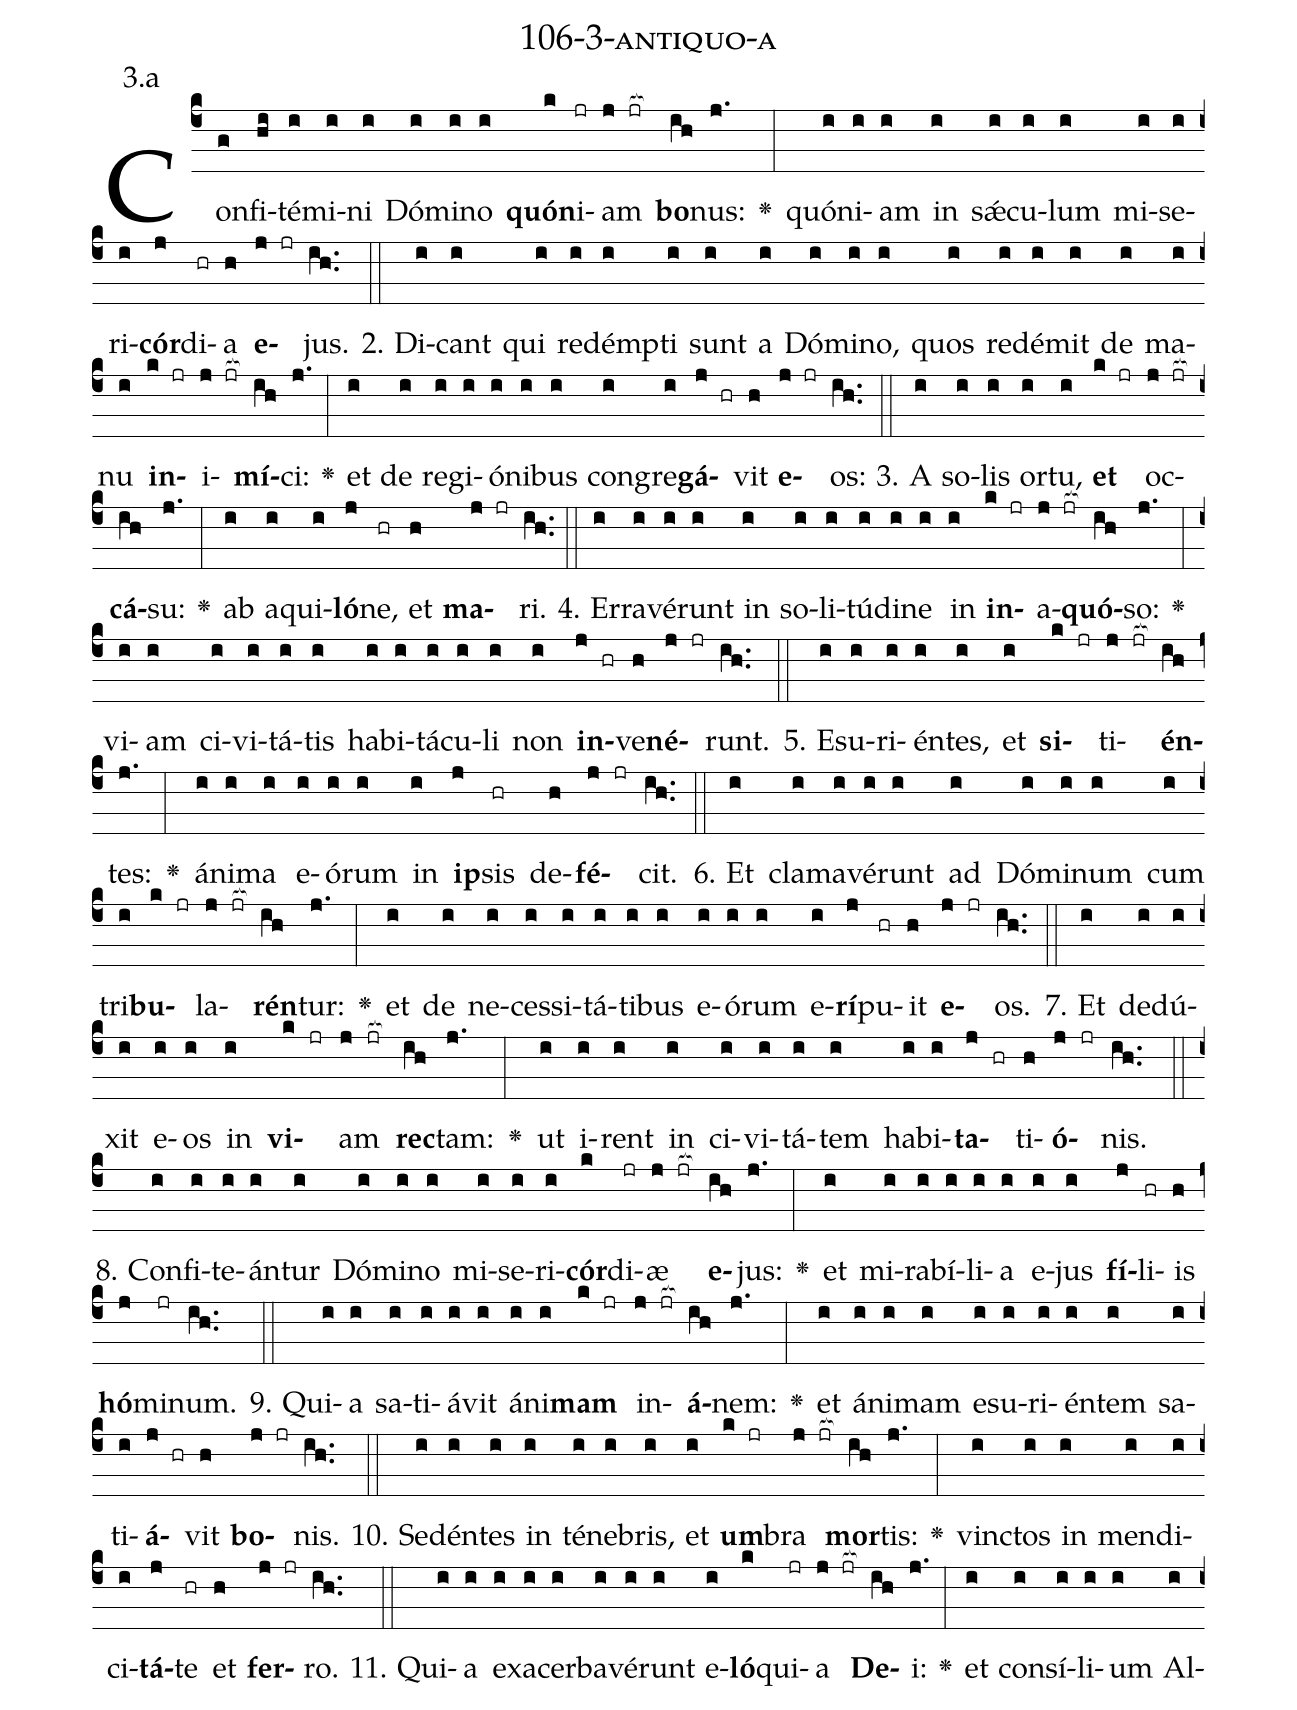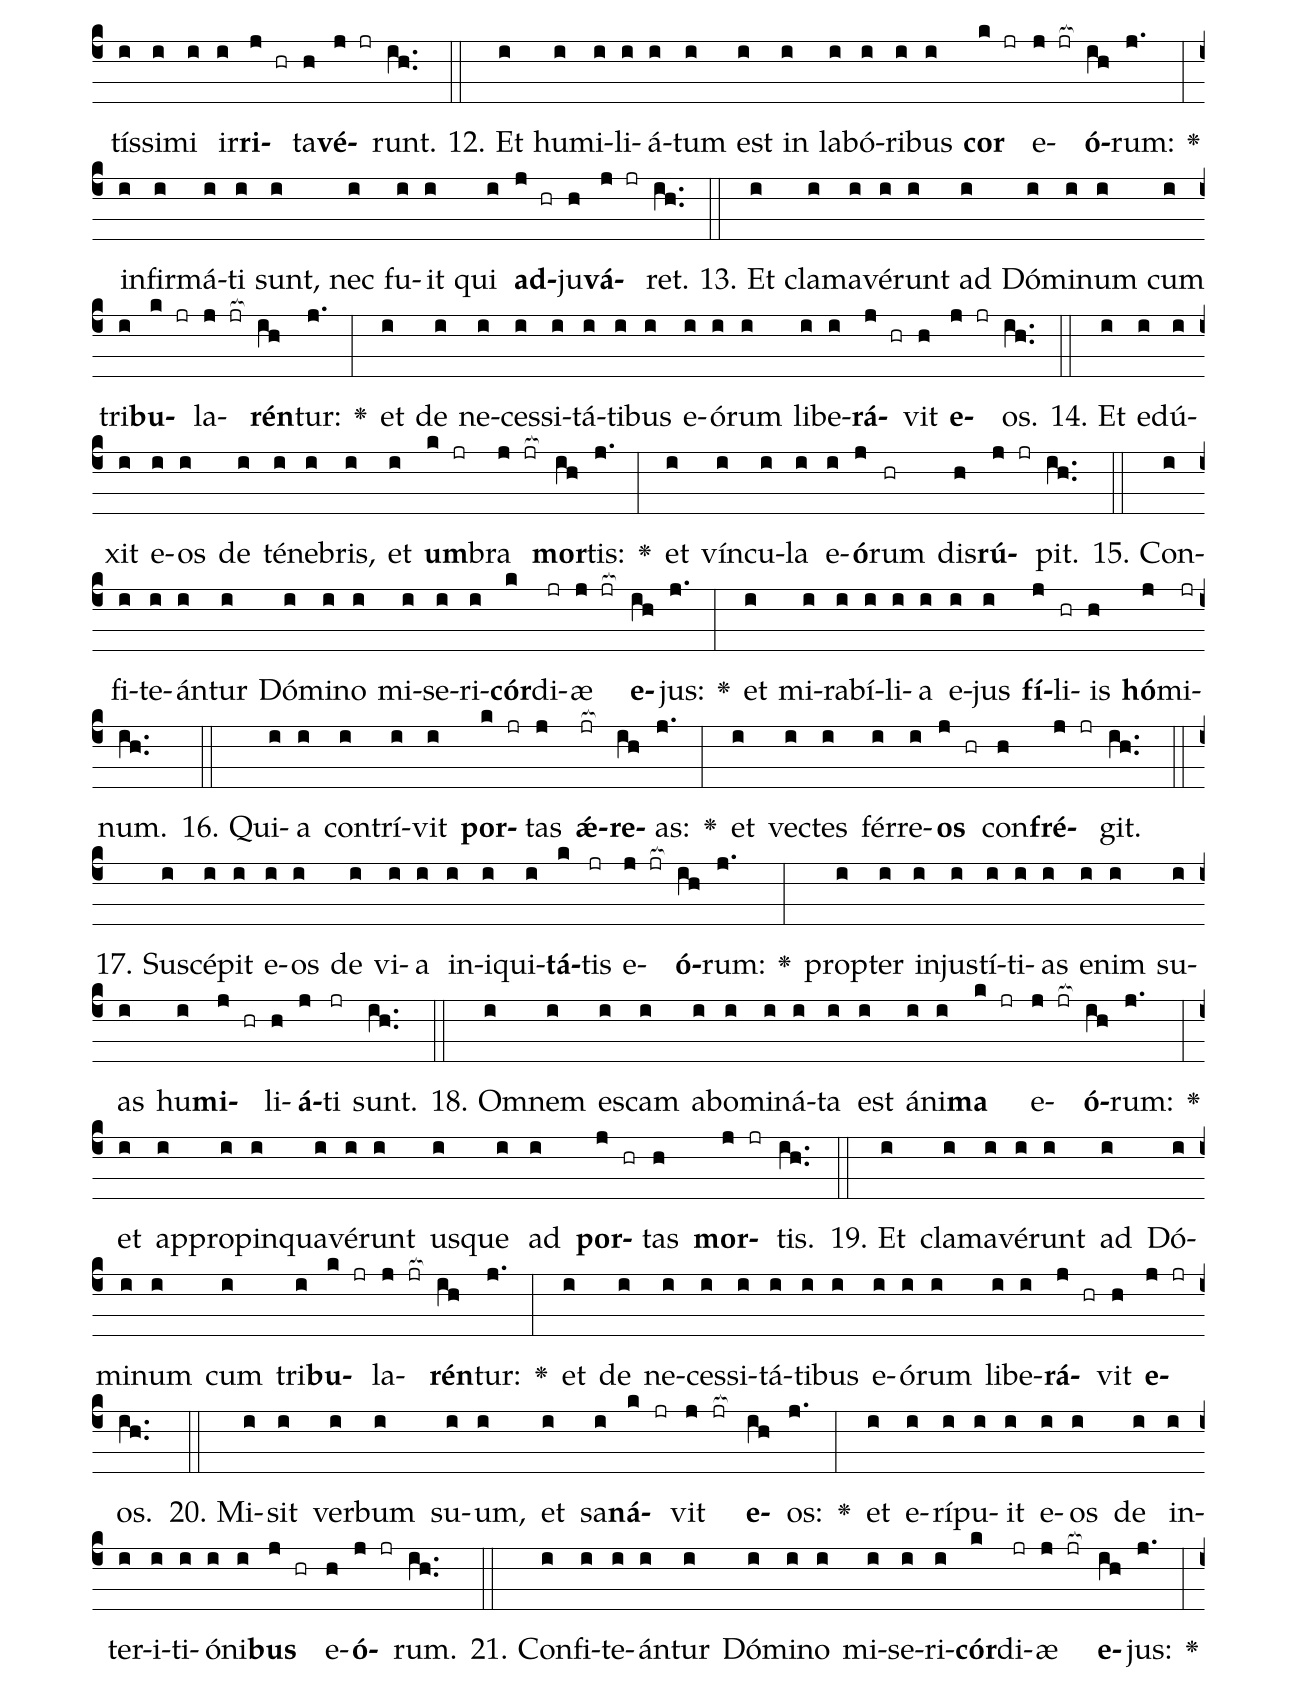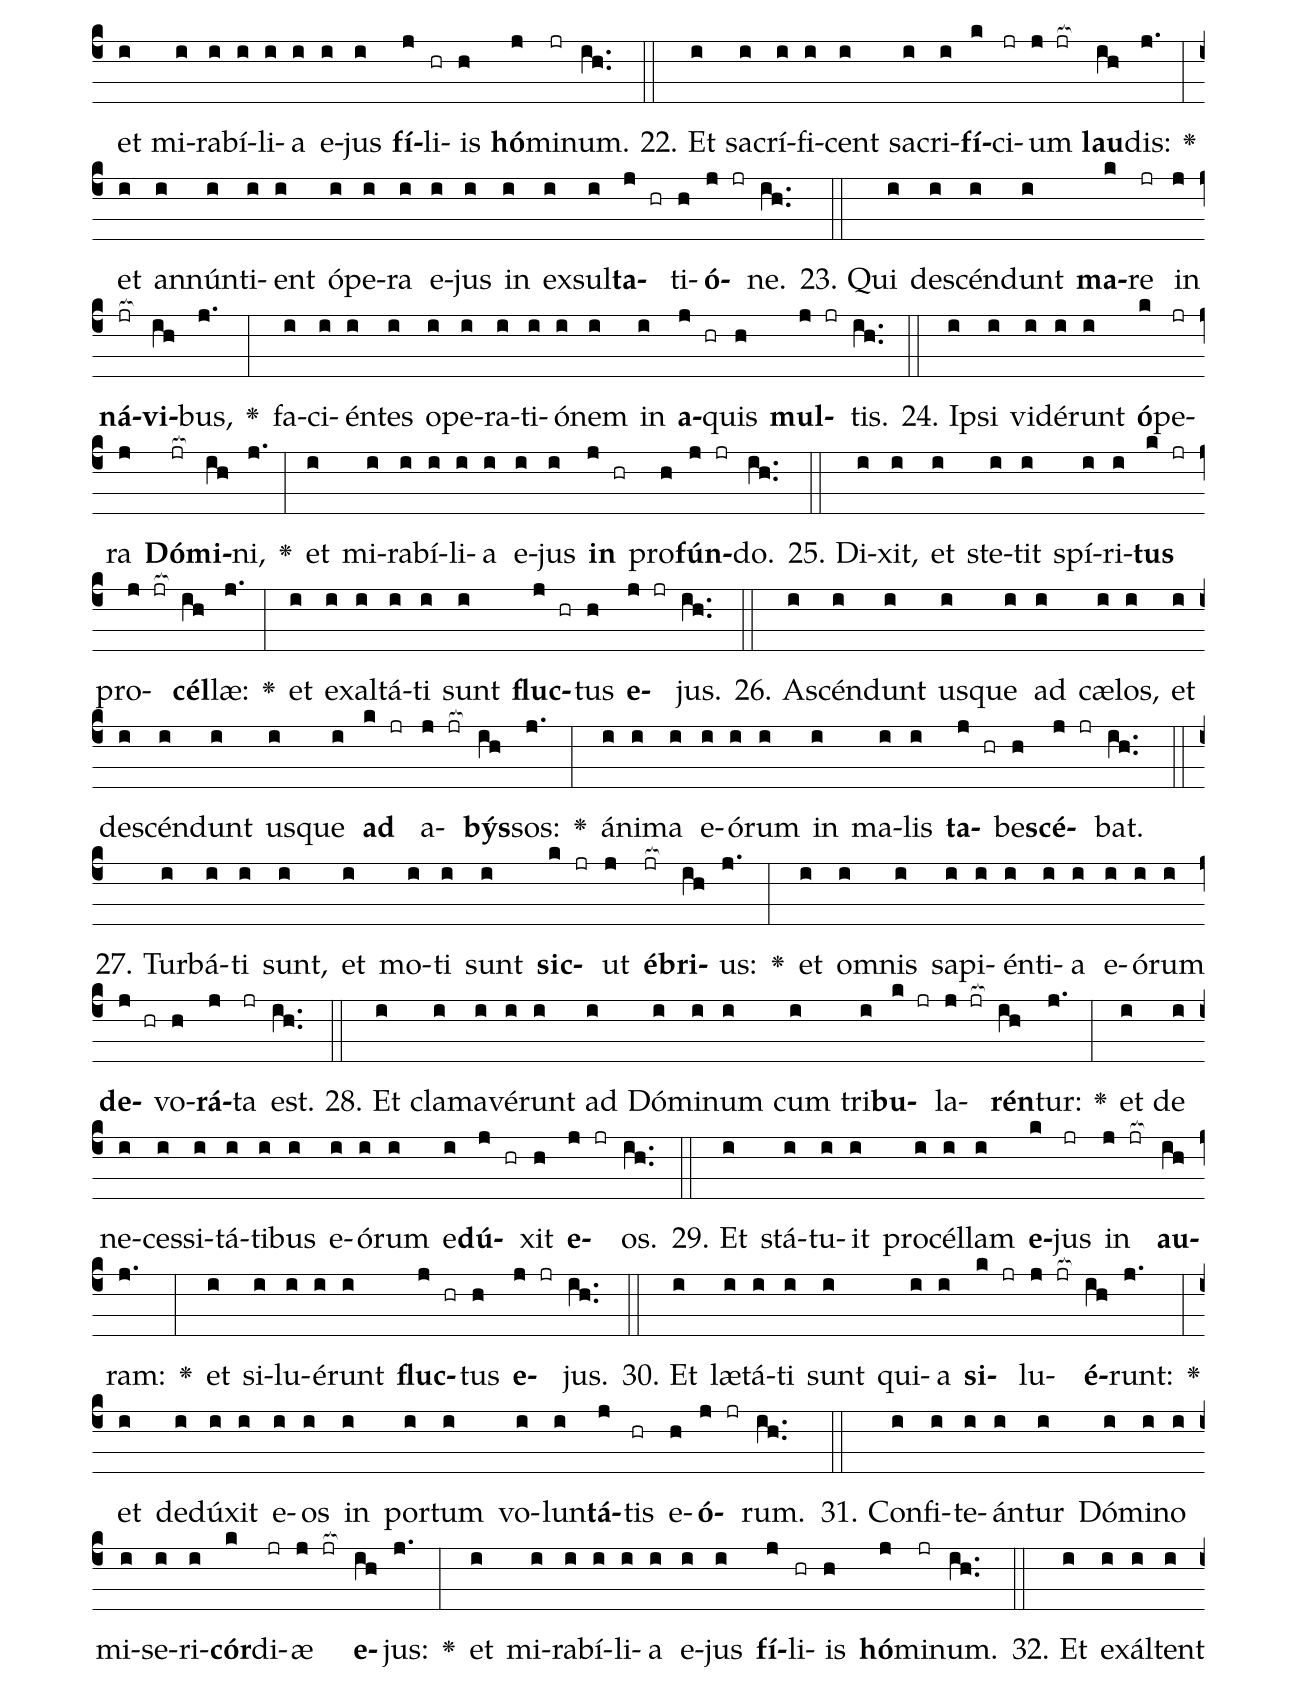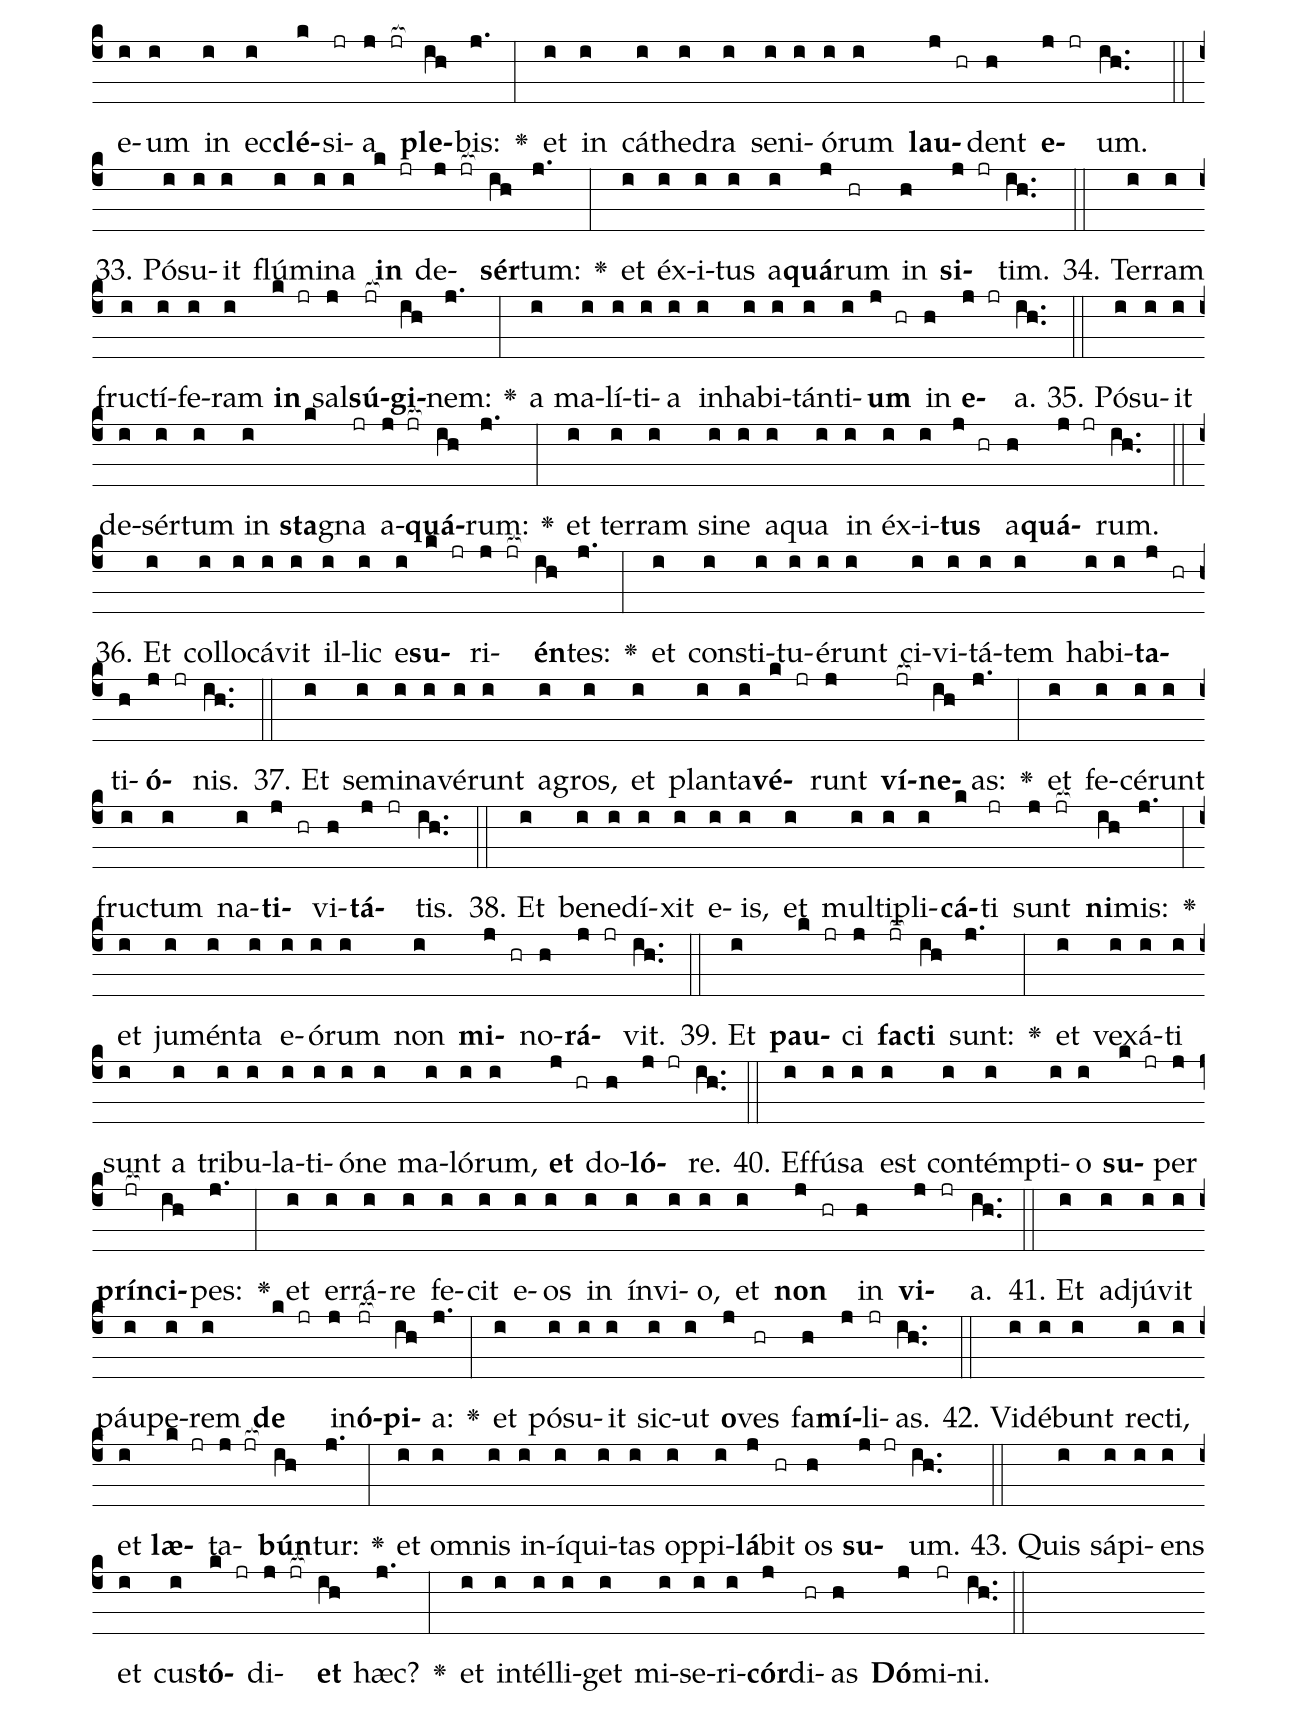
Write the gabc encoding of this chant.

name: 106-3-antiquo-a;
annotation: 3.a;
%%
(c4)Con(g)fi(hi)té(i)mi(i)ni(i) Dó(i)mi(i)no(i) <b>quón</b>(k)i(jr)am(j jr[ocb:1{]) <b>bo</b>(ih[ocb:0}])nus:(j.) <v>\greheightstar</v>(:) quón(i)i(i)am(i) in(i) sǽ(i)cu(i)lum(i) mi(i)se(i)ri(i)<b>cór</b>(j)di(hr)a(h) <b>e</b>(j jr)jus.(ih..) (::)
2. Di(i)cant(i) qui(i) red(i)émp(i)ti(i) sunt(i) a(i) Dó(i)mi(i)no,(i) quos(i) red(i)é(i)mit(i) de(i) ma(i)nu(i) <b>in</b>(k jr)i(j jr[ocb:1{])<b>mí</b>(ih[ocb:0}])ci:(j.) <v>\greheightstar</v>(:) et(i) de(i) re(i)gi(i)ó(i)ni(i)bus(i) con(i)gre(i)<b>gá</b>(j hr)vit(h) <b>e</b>(j jr)os:(ih..) (::)
3. A(i) so(i)lis(i) or(i)tu,(i) <b>et</b>(k jr) oc(j jr[ocb:1{])<b>cá</b>(ih[ocb:0}])su:(j.) <v>\greheightstar</v>(:) ab(i) a(i)qui(i)<b>ló</b>(j)ne,(hr) et(h) <b>ma</b>(j jr)ri.(ih..) (::)
4. Er(i)ra(i)vé(i)runt(i) in(i) so(i)li(i)tú(i)di(i)ne(i) in(i) <b>in</b>(k jr)a(j jr[ocb:1{])<b>quó</b>(ih[ocb:0}])so:(j.) <v>\greheightstar</v>(:) vi(i)am(i) ci(i)vi(i)tá(i)tis(i) ha(i)bi(i)tá(i)cu(i)li(i) non(i) <b>in</b>(j hr)ve(h)<b>né</b>(j jr)runt.(ih..) (::)
5. E(i)su(i)ri(i)én(i)tes,(i) et(i) <b>si</b>(k jr)ti(j jr[ocb:1{])<b>én</b>(ih[ocb:0}])tes:(j.) <v>\greheightstar</v>(:) á(i)ni(i)ma(i) e(i)ó(i)rum(i) in(i) <b>ip</b>(j)sis(hr) de(h)<b>fé</b>(j jr)cit.(ih..) (::)
6. Et(i) cla(i)ma(i)vé(i)runt(i) ad(i) Dó(i)mi(i)num(i) cum(i) tri(i)<b>bu</b>(k jr)la(j jr[ocb:1{])<b>rén</b>(ih[ocb:0}])tur:(j.) <v>\greheightstar</v>(:) et(i) de(i) ne(i)ces(i)si(i)tá(i)ti(i)bus(i) e(i)ó(i)rum(i) e(i)<b>rí</b>(j)pu(hr)it(h) <b>e</b>(j jr)os.(ih..) (::)
7. Et(i) de(i)dú(i)xit(i) e(i)os(i) in(i) <b>vi</b>(k jr)am(j jr[ocb:1{]) <b>rec</b>(ih[ocb:0}])tam:(j.) <v>\greheightstar</v>(:) ut(i) i(i)rent(i) in(i) ci(i)vi(i)tá(i)tem(i) ha(i)bi(i)<b>ta</b>(j hr)ti(h)<b>ó</b>(j jr)nis.(ih..) (::)
8. Con(i)fi(i)te(i)án(i)tur(i) Dó(i)mi(i)no(i) mi(i)se(i)ri(i)<b>cór</b>(k)di(jr)æ(j jr[ocb:1{]) <b>e</b>(ih[ocb:0}])jus:(j.) <v>\greheightstar</v>(:) et(i) mi(i)ra(i)bí(i)li(i)a(i) e(i)jus(i) <b>fí</b>(j)li(hr)is(h) <b>hó</b>(j)mi(jr)num.(ih..) (::)
9. Qui(i)a(i) sa(i)ti(i)á(i)vit(i) á(i)ni(i)<b>mam</b>(k jr) in(j jr[ocb:1{])<b>á</b>(ih[ocb:0}])nem:(j.) <v>\greheightstar</v>(:) et(i) á(i)ni(i)mam(i) e(i)su(i)ri(i)én(i)tem(i) sa(i)ti(i)<b>á</b>(j hr)vit(h) <b>bo</b>(j jr)nis.(ih..) (::)
10. Se(i)dén(i)tes(i) in(i) té(i)ne(i)bris,(i) et(i) <b>um</b>(k jr)bra(j jr[ocb:1{]) <b>mor</b>(ih[ocb:0}])tis:(j.) <v>\greheightstar</v>(:) vinc(i)tos(i) in(i) men(i)di(i)ci(i)<b>tá</b>(j)te(hr) et(h) <b>fer</b>(j jr)ro.(ih..) (::)
11. Qui(i)a(i) ex(i)a(i)cer(i)ba(i)vé(i)runt(i) e(i)<b>ló</b>(k)qui(jr)a(j jr[ocb:1{]) <b>De</b>(ih[ocb:0}])i:(j.) <v>\greheightstar</v>(:) et(i) con(i)sí(i)li(i)um(i) Al(i)tís(i)si(i)mi(i) ir(i)<b>ri</b>(j hr)ta(h)<b>vé</b>(j jr)runt.(ih..) (::)
12. Et(i) hu(i)mi(i)li(i)á(i)tum(i) est(i) in(i) la(i)bó(i)ri(i)bus(i) <b>cor</b>(k jr) e(j jr[ocb:1{])<b>ó</b>(ih[ocb:0}])rum:(j.) <v>\greheightstar</v>(:) in(i)fir(i)má(i)ti(i) sunt,(i) nec(i) fu(i)it(i) qui(i) <b>ad</b>(j hr)ju(h)<b>vá</b>(j jr)ret.(ih..) (::)
13. Et(i) cla(i)ma(i)vé(i)runt(i) ad(i) Dó(i)mi(i)num(i) cum(i) tri(i)<b>bu</b>(k jr)la(j jr[ocb:1{])<b>rén</b>(ih[ocb:0}])tur:(j.) <v>\greheightstar</v>(:) et(i) de(i) ne(i)ces(i)si(i)tá(i)ti(i)bus(i) e(i)ó(i)rum(i) li(i)be(i)<b>rá</b>(j hr)vit(h) <b>e</b>(j jr)os.(ih..) (::)
14. Et(i) e(i)dú(i)xit(i) e(i)os(i) de(i) té(i)ne(i)bris,(i) et(i) <b>um</b>(k jr)bra(j jr[ocb:1{]) <b>mor</b>(ih[ocb:0}])tis:(j.) <v>\greheightstar</v>(:) et(i) vín(i)cu(i)la(i) e(i)<b>ó</b>(j)rum(hr) dis(h)<b>rú</b>(j jr)pit.(ih..) (::)
15. Con(i)fi(i)te(i)án(i)tur(i) Dó(i)mi(i)no(i) mi(i)se(i)ri(i)<b>cór</b>(k)di(jr)æ(j jr[ocb:1{]) <b>e</b>(ih[ocb:0}])jus:(j.) <v>\greheightstar</v>(:) et(i) mi(i)ra(i)bí(i)li(i)a(i) e(i)jus(i) <b>fí</b>(j)li(hr)is(h) <b>hó</b>(j)mi(jr)num.(ih..) (::)
16. Qui(i)a(i) con(i)trí(i)vit(i) <b>por</b>(k jr)tas(j) <b>ǽ</b>(jr[ocb:1{])<b>re</b>(ih[ocb:0}])as:(j.) <v>\greheightstar</v>(:) et(i) vec(i)tes(i) fér(i)re(i)<b>os</b>(j hr) con(h)<b>fré</b>(j jr)git.(ih..) (::)
17. Su(i)scé(i)pit(i) e(i)os(i) de(i) vi(i)a(i) in(i)i(i)qui(i)<b>tá</b>(k)tis(jr) e(j jr[ocb:1{])<b>ó</b>(ih[ocb:0}])rum:(j.) <v>\greheightstar</v>(:) prop(i)ter(i) in(i)jus(i)tí(i)ti(i)as(i) e(i)nim(i) su(i)as(i) hu(i)<b>mi</b>(j hr)li(h)<b>á</b>(j)ti(jr) sunt.(ih..) (::)
18. Om(i)nem(i) es(i)cam(i) ab(i)o(i)mi(i)ná(i)ta(i) est(i) á(i)ni(i)<b>ma</b>(k jr) e(j jr[ocb:1{])<b>ó</b>(ih[ocb:0}])rum:(j.) <v>\greheightstar</v>(:) et(i) ap(i)pro(i)pin(i)qua(i)vé(i)runt(i) us(i)que(i) ad(i) <b>por</b>(j hr)tas(h) <b>mor</b>(j jr)tis.(ih..) (::)
19. Et(i) cla(i)ma(i)vé(i)runt(i) ad(i) Dó(i)mi(i)num(i) cum(i) tri(i)<b>bu</b>(k jr)la(j jr[ocb:1{])<b>rén</b>(ih[ocb:0}])tur:(j.) <v>\greheightstar</v>(:) et(i) de(i) ne(i)ces(i)si(i)tá(i)ti(i)bus(i) e(i)ó(i)rum(i) li(i)be(i)<b>rá</b>(j hr)vit(h) <b>e</b>(j jr)os.(ih..) (::)
20. Mi(i)sit(i) ver(i)bum(i) su(i)um,(i) et(i) sa(i)<b>ná</b>(k jr)vit(j jr[ocb:1{]) <b>e</b>(ih[ocb:0}])os:(j.) <v>\greheightstar</v>(:) et(i) e(i)rí(i)pu(i)it(i) e(i)os(i) de(i) in(i)ter(i)i(i)ti(i)ó(i)ni(i)<b>bus</b>(j hr) e(h)<b>ó</b>(j jr)rum.(ih..) (::)
21. Con(i)fi(i)te(i)án(i)tur(i) Dó(i)mi(i)no(i) mi(i)se(i)ri(i)<b>cór</b>(k)di(jr)æ(j jr[ocb:1{]) <b>e</b>(ih[ocb:0}])jus:(j.) <v>\greheightstar</v>(:) et(i) mi(i)ra(i)bí(i)li(i)a(i) e(i)jus(i) <b>fí</b>(j)li(hr)is(h) <b>hó</b>(j)mi(jr)num.(ih..) (::)
22. Et(i) sa(i)crí(i)fi(i)cent(i) sa(i)cri(i)<b>fí</b>(k)ci(jr)um(j jr[ocb:1{]) <b>lau</b>(ih[ocb:0}])dis:(j.) <v>\greheightstar</v>(:) et(i) an(i)nún(i)ti(i)ent(i) ó(i)pe(i)ra(i) e(i)jus(i) in(i) ex(i)sul(i)<b>ta</b>(j hr)ti(h)<b>ó</b>(j jr)ne.(ih..) (::)
23. Qui(i) de(i)scén(i)dunt(i) <b>ma</b>(k)re(jr) in(j) <b>ná</b>(jr[ocb:1{])<b>vi</b>(ih[ocb:0}])bus,(j.) <v>\greheightstar</v>(:) fa(i)ci(i)én(i)tes(i) o(i)pe(i)ra(i)ti(i)ó(i)nem(i) in(i) <b>a</b>(j hr)quis(h) <b>mul</b>(j jr)tis.(ih..) (::)
24. Ip(i)si(i) vi(i)dé(i)runt(i) <b>ó</b>(k)pe(jr)ra(j) <b>Dó</b>(jr[ocb:1{])<b>mi</b>(ih[ocb:0}])ni,(j.) <v>\greheightstar</v>(:) et(i) mi(i)ra(i)bí(i)li(i)a(i) e(i)jus(i) <b>in</b>(j hr) pro(h)<b>fún</b>(j jr)do.(ih..) (::)
25. Di(i)xit,(i) et(i) ste(i)tit(i) spí(i)ri(i)<b>tus</b>(k jr) pro(j jr[ocb:1{])<b>cél</b>(ih[ocb:0}])læ:(j.) <v>\greheightstar</v>(:) et(i) ex(i)al(i)tá(i)ti(i) sunt(i) <b>fluc</b>(j hr)tus(h) <b>e</b>(j jr)jus.(ih..) (::)
26. A(i)scén(i)dunt(i) us(i)que(i) ad(i) cæ(i)los,(i) et(i) de(i)scén(i)dunt(i) us(i)que(i) <b>ad</b>(k jr) a(j jr[ocb:1{])<b>býs</b>(ih[ocb:0}])sos:(j.) <v>\greheightstar</v>(:) á(i)ni(i)ma(i) e(i)ó(i)rum(i) in(i) ma(i)lis(i) <b>ta</b>(j hr)be(h)<b>scé</b>(j jr)bat.(ih..) (::)
27. Tur(i)bá(i)ti(i) sunt,(i) et(i) mo(i)ti(i) sunt(i) <b>sic</b>(k jr)ut(j) <b>é</b>(jr[ocb:1{])<b>bri</b>(ih[ocb:0}])us:(j.) <v>\greheightstar</v>(:) et(i) om(i)nis(i) sa(i)pi(i)én(i)ti(i)a(i) e(i)ó(i)rum(i) <b>de</b>(j hr)vo(h)<b>rá</b>(j)ta(jr) est.(ih..) (::)
28. Et(i) cla(i)ma(i)vé(i)runt(i) ad(i) Dó(i)mi(i)num(i) cum(i) tri(i)<b>bu</b>(k jr)la(j jr[ocb:1{])<b>rén</b>(ih[ocb:0}])tur:(j.) <v>\greheightstar</v>(:) et(i) de(i) ne(i)ces(i)si(i)tá(i)ti(i)bus(i) e(i)ó(i)rum(i) e(i)<b>dú</b>(j hr)xit(h) <b>e</b>(j jr)os.(ih..) (::)
29. Et(i) stá(i)tu(i)it(i) pro(i)cél(i)lam(i) <b>e</b>(k)jus(jr) in(j jr[ocb:1{]) <b>au</b>(ih[ocb:0}])ram:(j.) <v>\greheightstar</v>(:) et(i) si(i)lu(i)é(i)runt(i) <b>fluc</b>(j hr)tus(h) <b>e</b>(j jr)jus.(ih..) (::)
30. Et(i) læ(i)tá(i)ti(i) sunt(i) qui(i)a(i) <b>si</b>(k jr)lu(j jr[ocb:1{])<b>é</b>(ih[ocb:0}])runt:(j.) <v>\greheightstar</v>(:) et(i) de(i)dú(i)xit(i) e(i)os(i) in(i) por(i)tum(i) vo(i)lun(i)<b>tá</b>(j)tis(hr) e(h)<b>ó</b>(j jr)rum.(ih..) (::)
31. Con(i)fi(i)te(i)án(i)tur(i) Dó(i)mi(i)no(i) mi(i)se(i)ri(i)<b>cór</b>(k)di(jr)æ(j jr[ocb:1{]) <b>e</b>(ih[ocb:0}])jus:(j.) <v>\greheightstar</v>(:) et(i) mi(i)ra(i)bí(i)li(i)a(i) e(i)jus(i) <b>fí</b>(j)li(hr)is(h) <b>hó</b>(j)mi(jr)num.(ih..) (::)
32. Et(i) ex(i)ál(i)tent(i) e(i)um(i) in(i) ec(i)<b>clé</b>(k)si(jr)a(j jr[ocb:1{]) <b>ple</b>(ih[ocb:0}])bis:(j.) <v>\greheightstar</v>(:) et(i) in(i) cá(i)the(i)dra(i) se(i)ni(i)ó(i)rum(i) <b>lau</b>(j hr)dent(h) <b>e</b>(j jr)um.(ih..) (::)
33. Pó(i)su(i)it(i) flú(i)mi(i)na(i) <b>in</b>(k jr) de(j jr[ocb:1{])<b>sér</b>(ih[ocb:0}])tum:(j.) <v>\greheightstar</v>(:) et(i) éx(i)i(i)tus(i) a(i)<b>quá</b>(j)rum(hr) in(h) <b>si</b>(j jr)tim.(ih..) (::)
34. Ter(i)ram(i) fruc(i)tí(i)fe(i)ram(i) <b>in</b>(k jr) sal(j)<b>sú</b>(jr[ocb:1{])<b>gi</b>(ih[ocb:0}])nem:(j.) <v>\greheightstar</v>(:) a(i) ma(i)lí(i)ti(i)a(i) in(i)ha(i)bi(i)tán(i)ti(i)<b>um</b>(j hr) in(h) <b>e</b>(j jr)a.(ih..) (::)
35. Pó(i)su(i)it(i) de(i)sér(i)tum(i) in(i) <b>sta</b>(k)gna(jr) a(j jr[ocb:1{])<b>quá</b>(ih[ocb:0}])rum:(j.) <v>\greheightstar</v>(:) et(i) ter(i)ram(i) si(i)ne(i) a(i)qua(i) in(i) éx(i)i(i)<b>tus</b>(j hr) a(h)<b>quá</b>(j jr)rum.(ih..) (::)
36. Et(i) col(i)lo(i)cá(i)vit(i) il(i)lic(i) e(i)<b>su</b>(k jr)ri(j jr[ocb:1{])<b>én</b>(ih[ocb:0}])tes:(j.) <v>\greheightstar</v>(:) et(i) con(i)sti(i)tu(i)é(i)runt(i) ci(i)vi(i)tá(i)tem(i) ha(i)bi(i)<b>ta</b>(j hr)ti(h)<b>ó</b>(j jr)nis.(ih..) (::)
37. Et(i) se(i)mi(i)na(i)vé(i)runt(i) a(i)gros,(i) et(i) plan(i)ta(i)<b>vé</b>(k jr)runt(j) <b>ví</b>(jr[ocb:1{])<b>ne</b>(ih[ocb:0}])as:(j.) <v>\greheightstar</v>(:) et(i) fe(i)cé(i)runt(i) fruc(i)tum(i) na(i)<b>ti</b>(j hr)vi(h)<b>tá</b>(j jr)tis.(ih..) (::)
38. Et(i) be(i)ne(i)dí(i)xit(i) e(i)is,(i) et(i) mul(i)ti(i)pli(i)<b>cá</b>(k)ti(jr) sunt(j jr[ocb:1{]) <b>ni</b>(ih[ocb:0}])mis:(j.) <v>\greheightstar</v>(:) et(i) ju(i)mén(i)ta(i) e(i)ó(i)rum(i) non(i) <b>mi</b>(j hr)no(h)<b>rá</b>(j jr)vit.(ih..) (::)
39. Et(i) <b>pau</b>(k jr)ci(j) <b>fac</b>(jr[ocb:1{])<b>ti</b>(ih[ocb:0}]) sunt:(j.) <v>\greheightstar</v>(:) et(i) ve(i)xá(i)ti(i) sunt(i) a(i) tri(i)bu(i)la(i)ti(i)ó(i)ne(i) ma(i)ló(i)rum,(i) <b>et</b>(j hr) do(h)<b>ló</b>(j jr)re.(ih..) (::)
40. Ef(i)fú(i)sa(i) est(i) con(i)témp(i)ti(i)o(i) <b>su</b>(k jr)per(j) <b>prín</b>(jr[ocb:1{])<b>ci</b>(ih[ocb:0}])pes:(j.) <v>\greheightstar</v>(:) et(i) er(i)rá(i)re(i) fe(i)cit(i) e(i)os(i) in(i) ín(i)vi(i)o,(i) et(i) <b>non</b>(j hr) in(h) <b>vi</b>(j jr)a.(ih..) (::)
41. Et(i) ad(i)jú(i)vit(i) páu(i)pe(i)rem(i) <b>de</b>(k jr) in(j)<b>ó</b>(jr[ocb:1{])<b>pi</b>(ih[ocb:0}])a:(j.) <v>\greheightstar</v>(:) et(i) pó(i)su(i)it(i) sic(i)ut(i) <b>o</b>(j)ves(hr) fa(h)<b>mí</b>(j)li(jr)as.(ih..) (::)
42. Vi(i)dé(i)bunt(i) rec(i)ti,(i) et(i) <b>læ</b>(k jr)ta(j jr[ocb:1{])<b>bún</b>(ih[ocb:0}])tur:(j.) <v>\greheightstar</v>(:) et(i) om(i)nis(i) in(i)í(i)qui(i)tas(i) op(i)pi(i)<b>lá</b>(j)bit(hr) os(h) <b>su</b>(j jr)um.(ih..) (::)
43. Quis(i) sá(i)pi(i)ens(i) et(i) cus(i)<b>tó</b>(k jr)di(j jr[ocb:1{])<b>et</b>(ih[ocb:0}]) hæc?(j.) <v>\greheightstar</v>(:) et(i) in(i)tél(i)li(i)get(i) mi(i)se(i)ri(i)<b>cór</b>(j)di(hr)as(h) <b>Dó</b>(j)mi(jr)ni.(ih..) (::)
